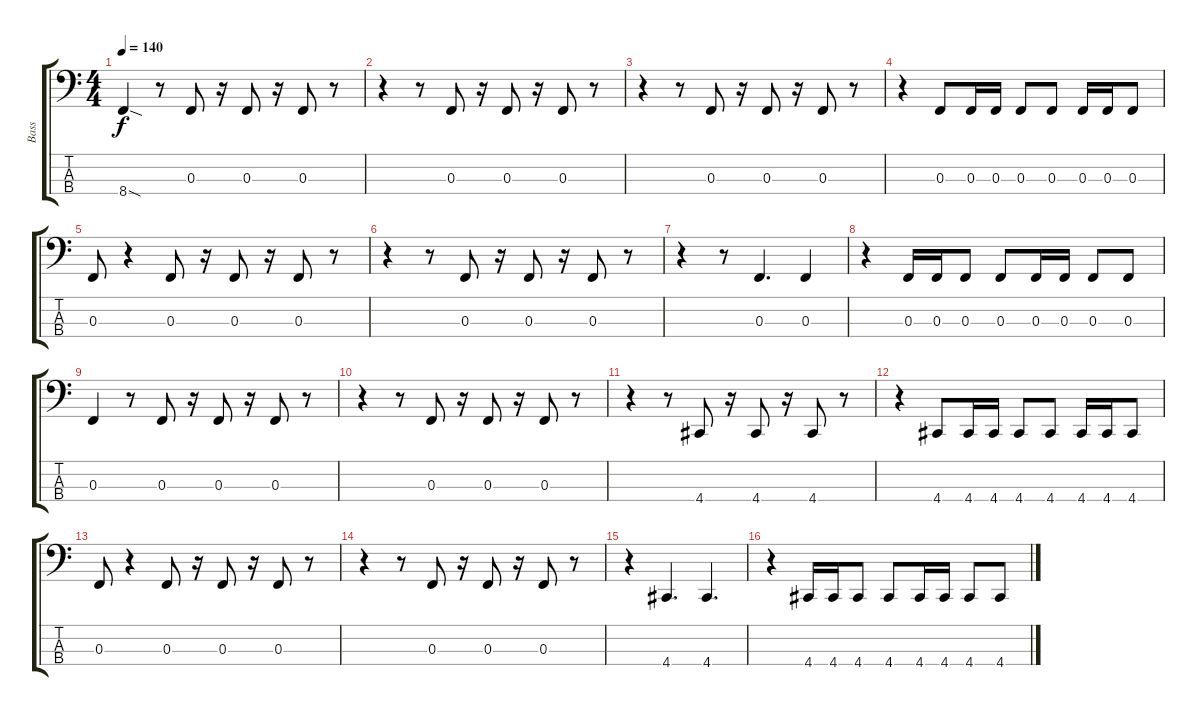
\track ("Bass" "Bass") {instrument electricbasspick}
\staff {score tabs}
\tuning (D2 Bb1 F1 A0) {hide}
\ts (4 4)
\tempo 140
\clef f4
\ks c
8.4{sod}.4{dy f} r.8 0.3.8 r.16 0.3.8 r.16 0.3.8 r.8 |
r.4 r.8 0.3.8 r.16 0.3.8 r.16 0.3.8 r.8 |
r.4 r.8 0.3.8 r.16 0.3.8 r.16 0.3.8 r.8 |
r.4 0.3.8 0.3.16 0.3.16 0.3.8 0.3.8 0.3.16 0.3.16 0.3.8 |
0.3.8 r.4 0.3.8 r.16 0.3.8 r.16 0.3.8 r.8 |
r.4 r.8 0.3.8 r.16 0.3.8 r.16 0.3.8 r.8 |
r.4 r.8 0.3.4{d} 0.3.4 |
r.4 0.3.16 0.3.16 0.3.8 0.3.8 0.3.16 0.3.16 0.3.8 0.3.8 |
0.3.4 r.8 0.3.8 r.16 0.3.8 r.16 0.3.8 r.8 |
r.4 r.8 0.3.8 r.16 0.3.8 r.16 0.3.8 r.8 |
r.4 r.8 4.4.8 r.16 4.4.8 r.16 4.4.8 r.8 |
r.4 4.4.8 4.4.16 4.4.16 4.4.8 4.4.8 4.4.16 4.4.16 4.4.8 |
0.3.8 r.4 0.3.8 r.16 0.3.8 r.16 0.3.8 r.8 |
r.4 r.8 0.3.8 r.16 0.3.8 r.16 0.3.8 r.8 |
r.4 4.4.4{d} 4.4.4{d} |
r.4 4.4.16 4.4.16 4.4.8 4.4.8 4.4.16 4.4.16 4.4.8 4.4.8
